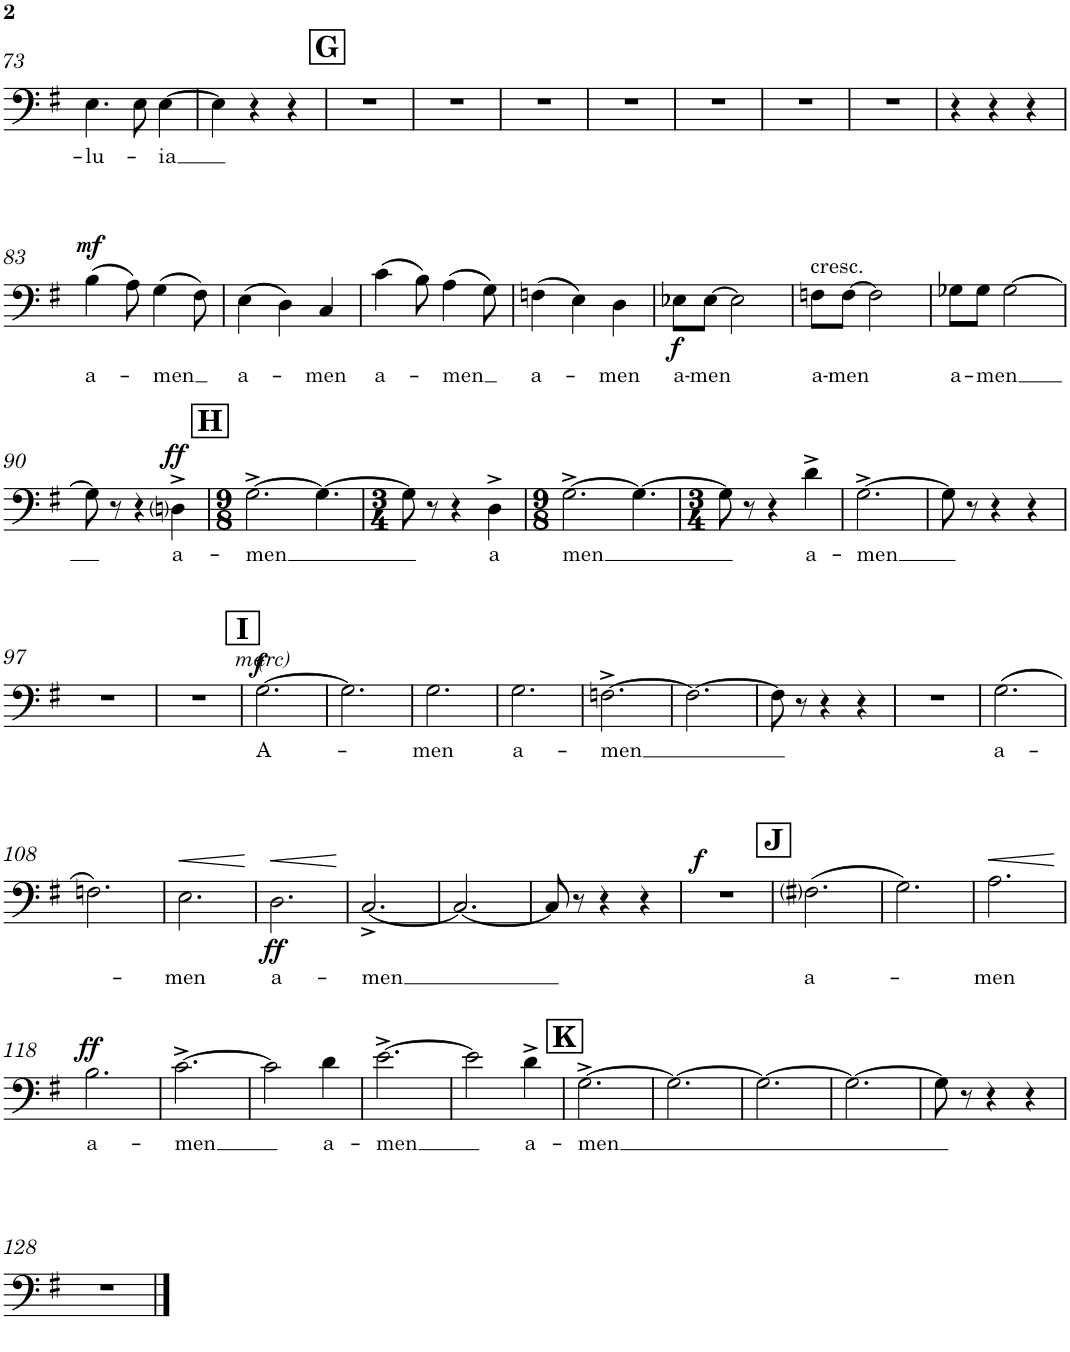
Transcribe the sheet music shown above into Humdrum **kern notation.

**kern	**text	**dynam
*part1	*part1	*part1
*staff1	*staff1	*staff1
*I"Bass	*	*
*I'B.	*	*
!!LO:PB:g=z
*clefF4	*	*
*k[f#]	*	*
*M3/4	*	*
=73	=73	=73
!	!LO:LY:b	!
4.E\	-lu-	.
8E\	.	.
!	!LO:LY:b	!
[4E\	-ia	.
=74	=74	=74
4E\]	.	.
4r	.	.
4r	.	.
!!LO:REH:place=s1:a:B:cj:fs=14:t=G
=75	=75	=75
2.r	.	.
=76	=76	=76
2.r	.	.
=77	=77	=77
2.r	.	.
=78	=78	=78
2.r	.	.
=79	=79	=79
2.r	.	.
=80	=80	=80
2.r	.	.
=81	=81	=81
2.r	.	.
=82	=82	=82
4r	.	.
4r	.	.
4r	.	.
!!LO:LB:g=z
=83	=83	=83
!	!LO:LY:b	!LO:DY:a
(4B\	a-	mf
8A\)	.	.
!	!LO:LY:b	!
(4G\	-men	.
8F#\)	.	.
=84	=84	=84
!	!LO:LY:b	!
(4E\	a-	.
4D\)	.	.
!	!LO:LY:b	!
4C/	-men	.
=85	=85	=85
!	!LO:LY:b	!
(4c\	a-	.
8B\)	.	.
!	!LO:LY:b	!
(4A\	-men	.
8G\)	.	.
=86	=86	=86
!	!LO:LY:b	!
(4Fn\	a-	.
4E\)	.	.
!	!LO:LY:b	!
4D\	-men	.
=87	=87	=87
!	!LO:LY:b	!LO:DY:b
8E-X\L	a-	f
!	!LO:LY:b	!
[8E-\J	-men	.
2E-\]	.	.
=88	=88	=88
!LO:TX:a:t=cresc.	!	!
!	!LO:LY:b	!
8Fn\L	a-	.
!	!LO:LY:b	!
[8F\J	-men	.
2F\]	.	.
=89	=89	=89
!	!LO:LY:b	!
8G-X\L	a-	.
!	!LO:LY:b	!
8G-\J	-men	.
[2G-\	.	.
!!LO:LB:g=z
=90	=90	=90
8G-\]	.	.
8r	.	.
4r	.	.
!	!LO:LY:b	!LO:DY:a
4Dni^\	a-	ff
!!LO:REH:place=s1:a:B:cj:fs=14:t=H
=91	=91	=91
*M9/8	*	*
!	!LO:LY:b	!
[2.G^\	-men	.
4.G\_	.	.
=92	=92	=92
*M3/4	*	*
8G\]	.	.
8r	.	.
4r	.	.
!	!LO:LY:b	!
4D^\	a	.
=93	=93	=93
*M9/8	*	*
!	!LO:LY:b	!
[2.G^\	men	.
4.G\_	.	.
=94	=94	=94
*M3/4	*	*
8G\]	.	.
8r	.	.
4r	.	.
!	!LO:LY:b	!
4d^\	a-	.
=95	=95	=95
!	!LO:LY:b	!
[2.G^\	-men	.
=96	=96	=96
8G\]	.	.
8r	.	.
4r	.	.
4r	.	.
!!LO:LB:g=z
=97	=97	=97
2.r	.	.
=98	=98	=98
2.r	.	.
!!LO:REH:place=s1:a:B:cj:fs=14:t=I
=99	=99	=99
!	!LO:LY:b	!LO:DY:a
!	!	!LO:DY:n=1:a
!	!	!LO:DY:n=2:a
[2.G\	A-	other-dynamics f other-dynamics
=100	=100	=100
2.G\]	.	.
=101	=101	=101
!	!LO:LY:b	!
2.G\	-men	.
=102	=102	=102
!	!LO:LY:b	!
2.G\	a-	.
=103	=103	=103
!	!LO:LY:b	!
[2.Fn^\	-men	.
=104	=104	=104
2.F\_	.	.
=105	=105	=105
8F\]	.	.
8r	.	.
4r	.	.
4r	.	.
=106	=106	=106
2.r	.	.
=107	=107	=107
!	!LO:LY:b	!
(2.G\	a-	.
!!LO:LB:g=z
=108	=108	=108
2.Fn\)	.	.
=109	=109	=109
!	!LO:LY:b	!LO:HP:b
2.E\	-men	<
.	.	[
=110	=110	=110
!	!LO:LY:b	!LO:HP:b
!	!	!LO:DY:n=1:b
2.D\	a-	< ff
.	.	[
=111	=111	=111
!	!LO:LY:b	!
[2.C^/	-men	.
=112	=112	=112
2.C/_	.	.
=113	=113	=113
8C/]	.	.
8r	.	.
4r	.	.
4r	.	.
=114	=114	=114
!	!	!LO:DY:a
2.r	.	f
!!LO:REH:place=s1:a:B:cj:fs=14:t=J
=115	=115	=115
!	!LO:LY:b	!
(2.F#i\	a-	.
=116	=116	=116
2.G\)	.	.
=117	=117	=117
!	!LO:LY:b	!LO:HP:b
2.A\	-men	<
.	.	[
!!LO:LB:g=z
=118	=118	=118
!	!LO:LY:b	!LO:DY:a
2.B\	a-	ff
=119	=119	=119
!	!LO:LY:b	!
[2.c^\	-men	.
=120	=120	=120
2c\]	.	.
!	!LO:LY:b	!
4d\	a-	.
=121	=121	=121
!	!LO:LY:b	!
[2.e^\	-men	.
=122	=122	=122
2e\]	.	.
!	!LO:LY:b	!
4d^\	a-	.
!!LO:REH:place=s1:a:B:cj:fs=14:t=K
=123	=123	=123
!	!LO:LY:b	!
[2.G^\	-men	.
=124	=124	=124
2.G\_	.	.
=125	=125	=125
2.G\_	.	.
=126	=126	=126
2.G\_	.	.
=127	=127	=127
8G\]	.	.
8r	.	.
4r	.	.
4r	.	.
!!LO:LB:g=z
=128	=128	=128
2.r	.	.
==	==	==
*-	*-	*-
